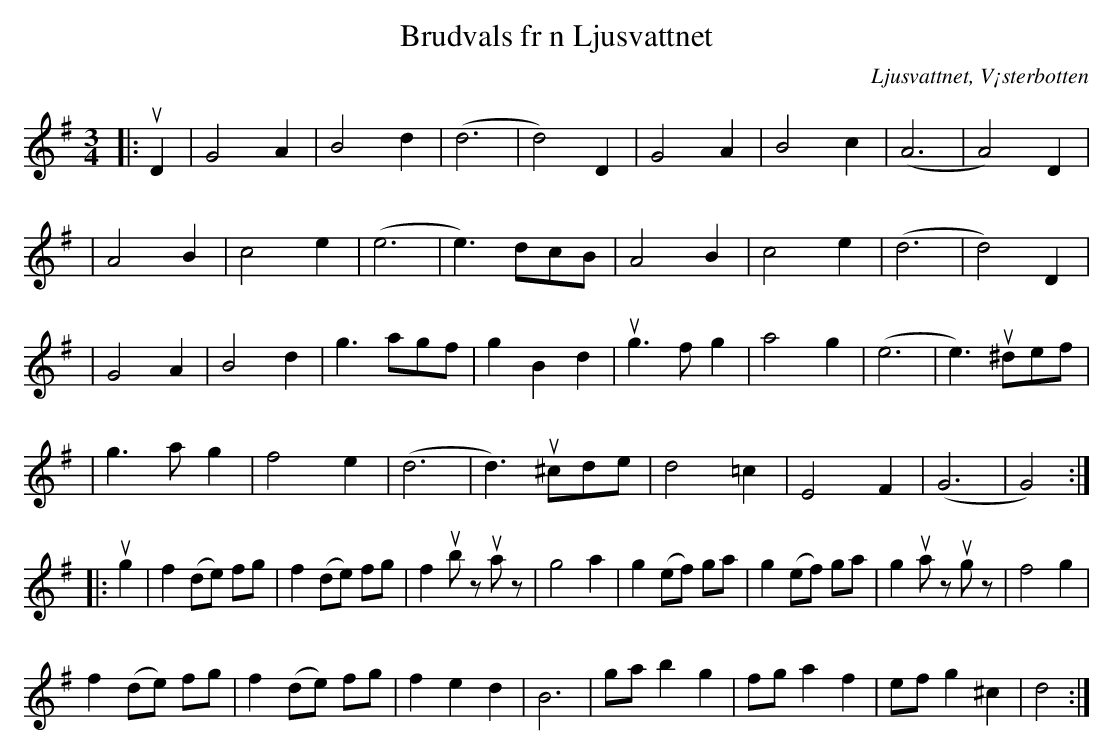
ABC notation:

X:1
T:Brudvals fr n Ljusvattnet
O:Ljusvattnet, V¡sterbotten
M:3/4
L:1/4
K:G
|: uD | G2A | B2d | (d3 | d2)D | G2A | B2c | (A3 | A2)D |
|A2B | c2e | (e3 | e3/)d/c/B/ | A2B | c2e | (d3 | d2)D |
| G2A | B2d | g3/a/g/f/ | gBd | ug3/f/g | a2 g | (e3 | e3/)u^d/e/f/ |
| g3/a/g | f2e | (d3 | d3/)u^c/d/e/ | d2=c | E2F | (G3 | G2) :|
L:1/8
|: ug2 | f2 (de) fg | f2 (de) fg | f2 ubz uaz | g4 a2 | g2 (ef) ga | g2 (ef) ga | g2 uaz ugz | f4 g2 |
f2 (de) fg | f2 (de) fg | f2 e2 d2 | B6 | ga b2 g2 | fg a2 f2 | ef g2 ^c2 | d4 :|
